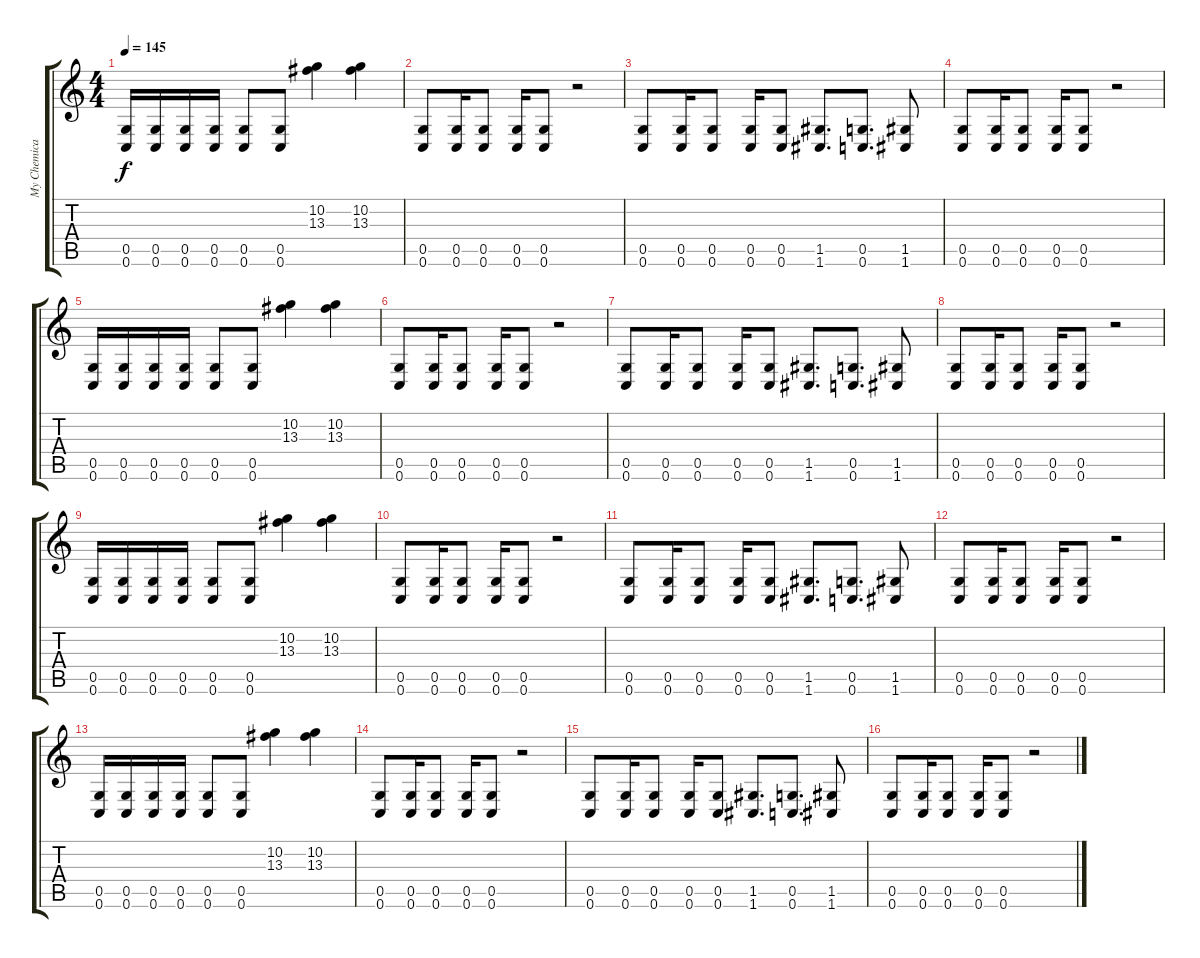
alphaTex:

\track ("My Chemical Kevin" "My Chemica") {instrument overdrivenguitar}
\staff {score tabs}
\tuning (D4 A3 F3 C3 G2 C2) {hide}
\ts (4 4)
\tempo 145
\clef g2
\ks c
(0.5 0.6).16{dy f} (0.5 0.6).16 (0.5 0.6).16 (0.5 0.6).16 (0.5 0.6).8 (0.5 0.6).8 (10.2 13.3).4 (10.2 13.3).4 |
(0.5 0.6).8 (0.5 0.6).16 (0.5 0.6).8 (0.5 0.6).16 (0.5 0.6).8 r.2 |
(0.5 0.6).8 (0.5 0.6).16 (0.5 0.6).8 (0.5 0.6).16 (0.5 0.6).8 (1.5 1.6).8{d} (0.5 0.6).8{d} (1.5 1.6).8 |
(0.5 0.6).8 (0.5 0.6).16 (0.5 0.6).8 (0.5 0.6).16 (0.5 0.6).8 r.2 |
(0.5 0.6).16 (0.5 0.6).16 (0.5 0.6).16 (0.5 0.6).16 (0.5 0.6).8 (0.5 0.6).8 (10.2 13.3).4 (10.2 13.3).4 |
(0.5 0.6).8 (0.5 0.6).16 (0.5 0.6).8 (0.5 0.6).16 (0.5 0.6).8 r.2 |
(0.5 0.6).8 (0.5 0.6).16 (0.5 0.6).8 (0.5 0.6).16 (0.5 0.6).8 (1.5 1.6).8{d} (0.5 0.6).8{d} (1.5 1.6).8 |
(0.5 0.6).8 (0.5 0.6).16 (0.5 0.6).8 (0.5 0.6).16 (0.5 0.6).8 r.2 |
(0.5 0.6).16 (0.5 0.6).16 (0.5 0.6).16 (0.5 0.6).16 (0.5 0.6).8 (0.5 0.6).8 (10.2 13.3).4 (10.2 13.3).4 |
(0.5 0.6).8 (0.5 0.6).16 (0.5 0.6).8 (0.5 0.6).16 (0.5 0.6).8 r.2 |
(0.5 0.6).8 (0.5 0.6).16 (0.5 0.6).8 (0.5 0.6).16 (0.5 0.6).8 (1.5 1.6).8{d} (0.5 0.6).8{d} (1.5 1.6).8 |
(0.5 0.6).8 (0.5 0.6).16 (0.5 0.6).8 (0.5 0.6).16 (0.5 0.6).8 r.2 |
(0.5 0.6).16 (0.5 0.6).16 (0.5 0.6).16 (0.5 0.6).16 (0.5 0.6).8 (0.5 0.6).8 (10.2 13.3).4 (10.2 13.3).4 |
(0.5 0.6).8 (0.5 0.6).16 (0.5 0.6).8 (0.5 0.6).16 (0.5 0.6).8 r.2 |
(0.5 0.6).8 (0.5 0.6).16 (0.5 0.6).8 (0.5 0.6).16 (0.5 0.6).8 (1.5 1.6).8{d} (0.5 0.6).8{d} (1.5 1.6).8 |
(0.5 0.6).8 (0.5 0.6).16 (0.5 0.6).8 (0.5 0.6).16 (0.5 0.6).8 r.2
